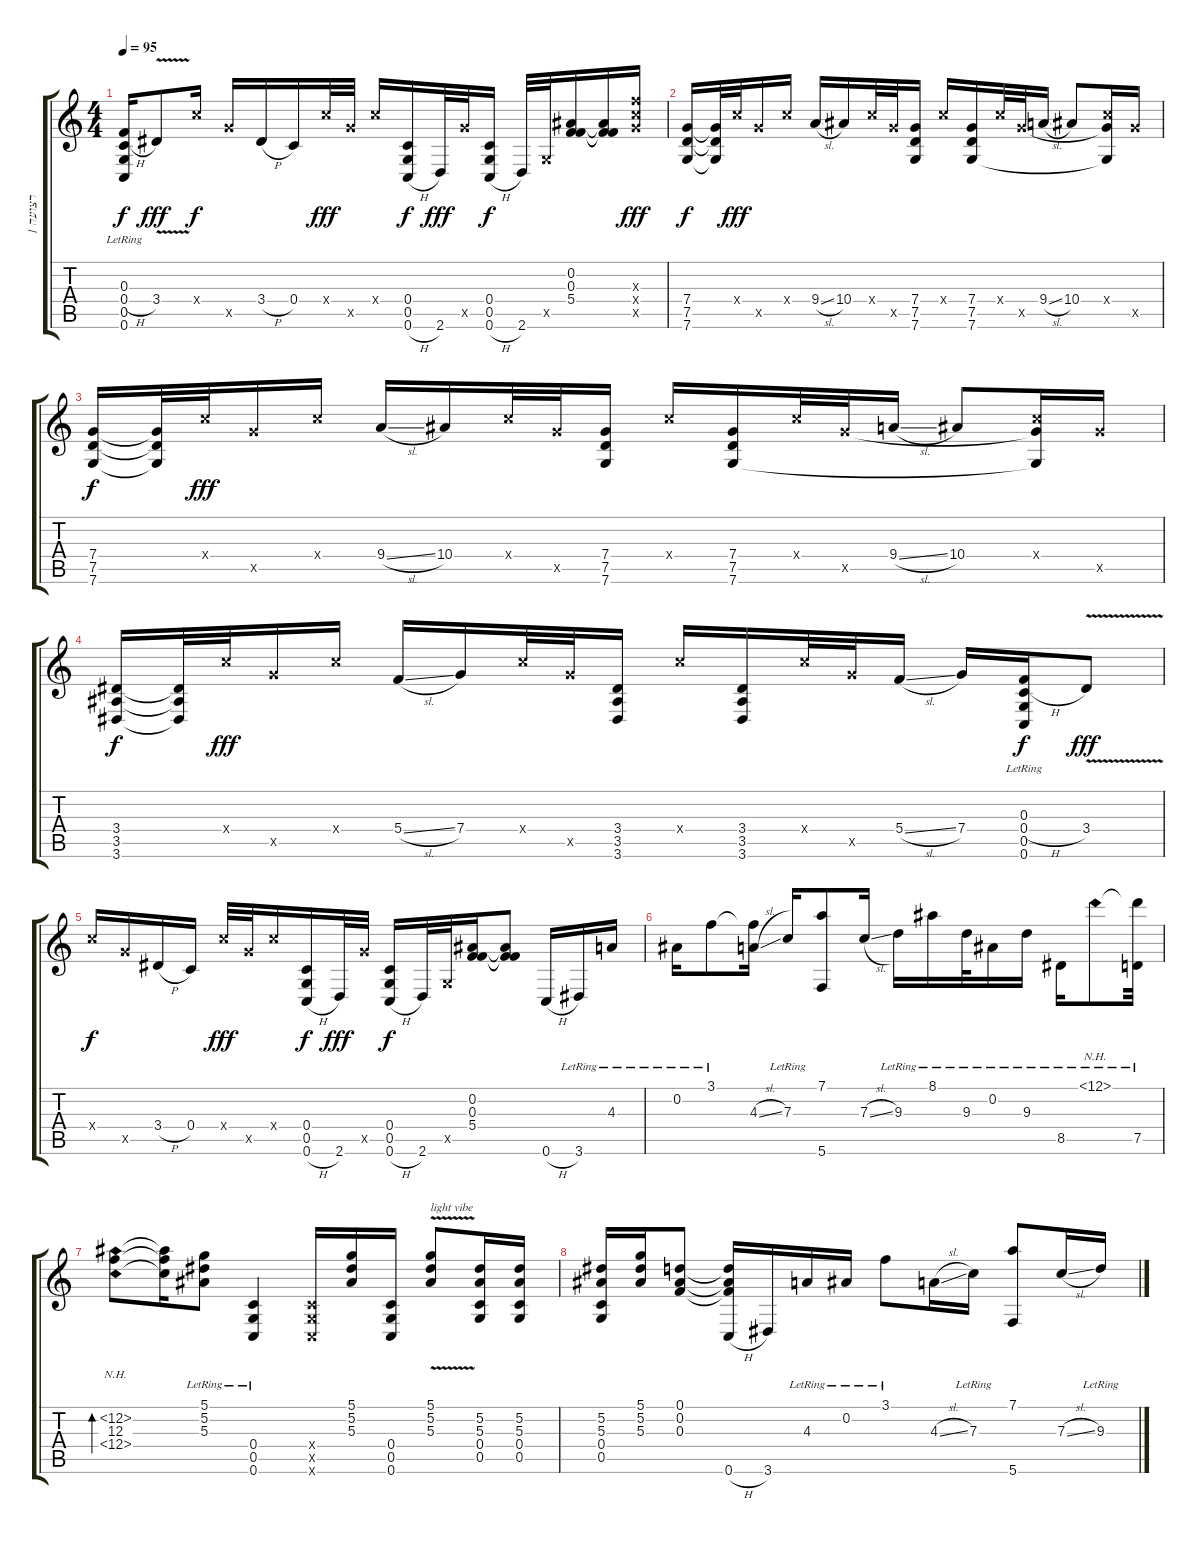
\track ("רצועה 1" "רצועה 1") {instrument acousticguitarsteel}
\staff {score tabs}
\tuning (D4 Bb3 F3 C3 G2 C2) {hide}
\ts (4 4)
\tempo 95
\clef g2
\ks c
(0.3{lr} 0.4{h} 0.5 0.6{lr}).16{dy f} 3.4{v}.8{dy fff} 12.4{x}.16{dy f} 12.5{x}.16 3.4{h}.16 0.4.16 12.4{x}.32{dy fff} 12.5{x}.32 12.4{x}.16 (0.4 0.5 0.6{h}).16{dy f} 2.6.32{dy fff} 12.5{x}.32 (0.4 0.5 0.6{h}).16{dy f} 2.6.32 0.5{x}.32 (0.2 0.3 5.4).16 (0.2{t} 0.3{t} 5.4{t}).16 (12.3{x} 12.4{x} 12.5{x}).16{dy fff} |
(7.4 7.5 7.6).16{dy f} (7.4{t} 7.5{t} 7.6{t}).32 12.4{x}.32{dy fff} 12.5{x}.16 12.4{x}.16 9.4{sl}.16 10.4.16 12.4{x}.32 12.5{x}.32 (7.4 7.5 7.6).16 12.4{x}.16 (7.4 7.5 7.6).16 12.4{x}.32 12.5{x}.32 9.4{sl}.16 10.4.8 (12.4{x} 12.5{t} 7.6{t}).16 12.5{x}.16 |
(7.4 7.5 7.6).16{dy f} (7.4{t} 7.5{t} 7.6{t}).32 12.4{x}.32{dy fff} 12.5{x}.16 12.4{x}.16 9.4{sl}.16 10.4.16 12.4{x}.32 12.5{x}.32 (7.4 7.5 7.6).16 12.4{x}.16 (7.4 7.5 7.6).16 12.4{x}.32 12.5{x}.32 9.4{sl}.16 10.4.8 (12.4{x} 12.5{t} 7.6{t}).16 12.5{x}.16 |
(3.4 3.5 3.6).16{dy f} (3.4{t} 3.5{t} 3.6{t}).32 12.4{x}.32{dy fff} 12.5{x}.16 12.4{x}.16 5.4{sl}.16 7.4.16 12.4{x}.32 12.5{x}.32 (3.4 3.5 3.6).16 12.4{x}.16 (3.4 3.5 3.6).16 12.4{x}.32 12.5{x}.32 5.4{sl}.16 7.4.16 (0.3{lr} 0.4{h} 0.5 0.6{lr}).16{dy f} 3.4{v}.8{dy fff} |
12.4{x}.16{dy f} 12.5{x}.16 3.4{h}.16 0.4.16 12.4{x}.32{dy fff} 12.5{x}.32 12.4{x}.16 (0.4 0.5 0.6{h}).16{dy f} 2.6.32{dy fff} 12.5{x}.32 (0.4 0.5 0.6{h}).16{dy f} 2.6.32 0.5{x}.32 (0.2 0.3 5.4).16 (0.2{t} 0.3{t} 5.4{t}).8 0.6{h}.16 3.6{lr}.16 4.3{lr}.16 |
0.2{lr}.16 3.1{lr}.8 (3.1{t} 4.3{sl}).16 7.3{lr}.16 (7.1 5.6).8 7.3{sl}.16 9.3{lr}.16 8.1{lr}.16 9.3{lr}.32 0.2{lr}.16 9.3{lr}.16 8.5{lr}.16 12.1{nh lr}.8 (12.1{t} 7.5{lr}).32 |
(12.2{nh} 12.3 12.4{nh}).8{bd 120} (12.2{t} 12.3{t} 12.4{t}).16 (5.1{lr} 5.2{lr} 5.3{lr}).8 (0.4{lr} 0.5{lr} 0.6{lr}).4 (0.4{x} 0.5{x} 0.6{x}).16 (5.1 5.2 5.3).16 (0.4 0.5 0.6).16 (5.1{v} 5.2{v} 5.3{v}).8{txt "light vibe"} (5.2 5.3 0.4 0.5).16 (5.2 5.3 0.4 0.5).16 |
(5.2 5.3 0.4 0.5).16 (5.1 5.2 5.3).16 (0.1 0.2 0.3).8 (0.1{t} 0.2{t} 0.3{t} 0.6{h}).16 3.6.16 4.3{lr}.16 0.2{lr}.16 3.1{lr}.8 4.3{sl}.16 7.3{lr}.16 (7.1 5.6).8 7.3{sl}.16 9.3{lr}.16
